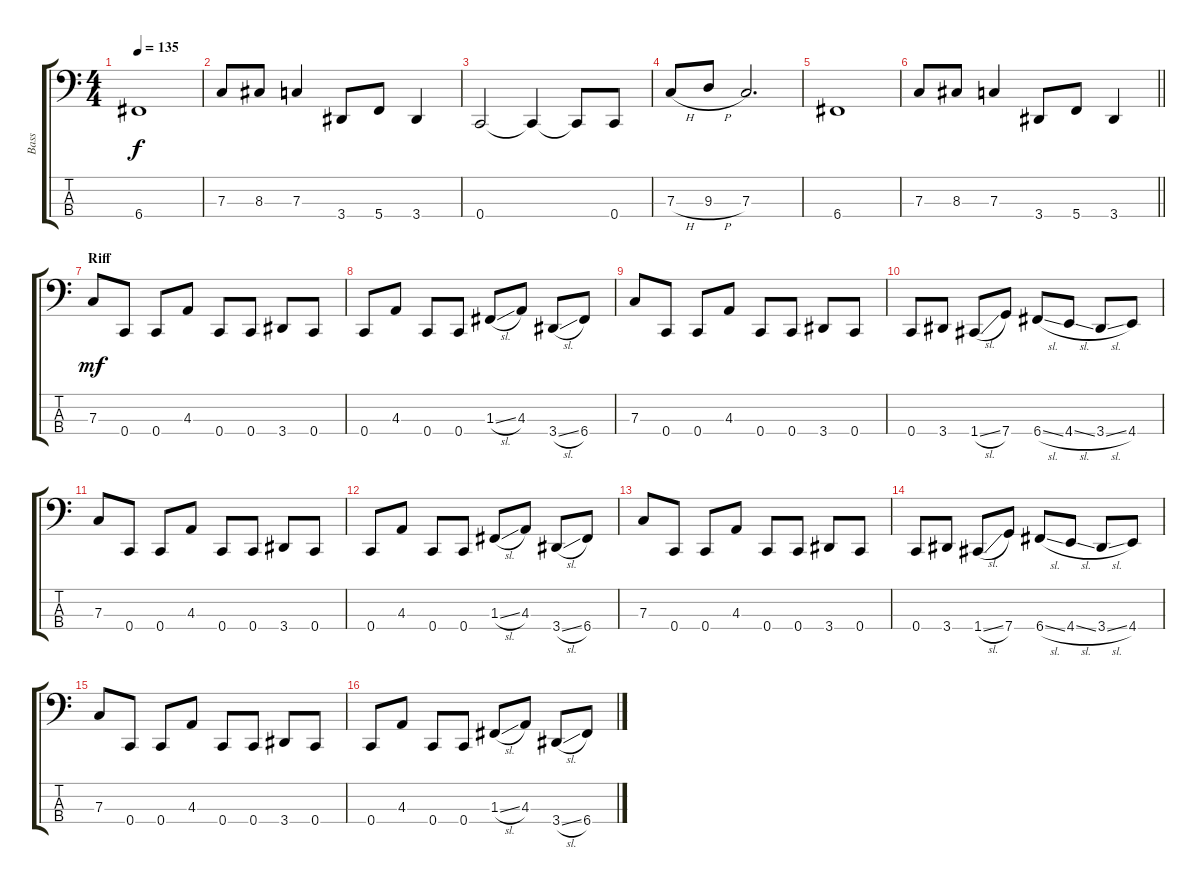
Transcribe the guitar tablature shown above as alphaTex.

\track ("Bass" "Bass") {instrument electricbasspick}
\staff {score tabs}
\tuning (Eb2 Bb1 F1 C1) {hide}
\ts (4 4)
\tempo 135
\clef f4
\ks c
6.4.1{dy f} |
7.3.8 8.3.8 7.3.4 3.4.8 5.4.8 3.4.4 |
0.4.2 0.4{t}.4 0.4{t}.8 0.4.8 |
7.3{h}.8 9.3{h}.8 7.3.2{d} |
6.4.1 |
\barLineRight lightlight
7.3.8 8.3.8 7.3.4 3.4.8 5.4.8 3.4.4 |
\section ("" "Riff")
7.3.8{dy mf} 0.4.8 0.4.8 4.3.8 0.4.8 0.4.8 3.4.8 0.4.8 |
0.4.8 4.3.8 0.4.8 0.4.8 1.3{sl}.8 4.3.8 3.4{sl}.8 6.4.8 |
7.3.8 0.4.8 0.4.8 4.3.8 0.4.8 0.4.8 3.4.8 0.4.8 |
0.4.8 3.4.8 1.4{sl}.8 7.4.8 6.4{sl}.8 4.4{sl}.8 3.4{sl}.8 4.4.8 |
7.3.8 0.4.8 0.4.8 4.3.8 0.4.8 0.4.8 3.4.8 0.4.8 |
0.4.8 4.3.8 0.4.8 0.4.8 1.3{sl}.8 4.3.8 3.4{sl}.8 6.4.8 |
7.3.8 0.4.8 0.4.8 4.3.8 0.4.8 0.4.8 3.4.8 0.4.8 |
0.4.8 3.4.8 1.4{sl}.8 7.4.8 6.4{sl}.8 4.4{sl}.8 3.4{sl}.8 4.4.8 |
7.3.8 0.4.8 0.4.8 4.3.8 0.4.8 0.4.8 3.4.8 0.4.8 |
0.4.8 4.3.8 0.4.8 0.4.8 1.3{sl}.8 4.3.8 3.4{sl}.8 6.4.8
